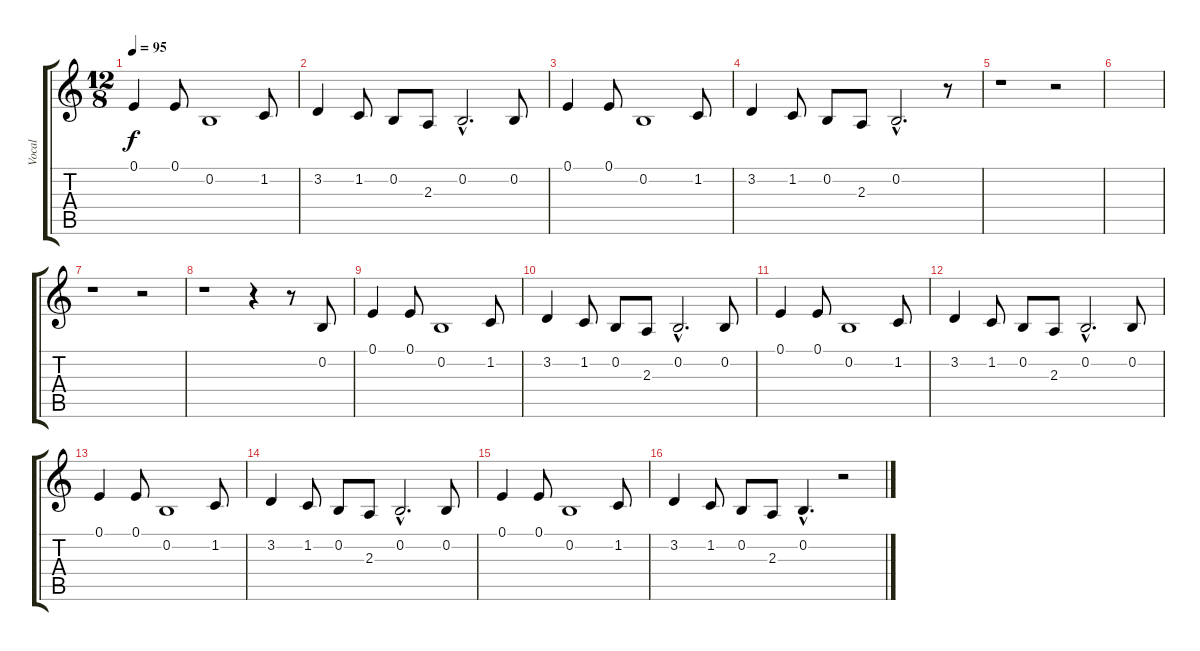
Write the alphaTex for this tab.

\track ("Vocal" "Vocal") {instrument honkytonkpiano}
\staff {score tabs}
\tuning (E4 B3 G3 D3 A2 E2) {hide}
\ts (12 8)
\tempo 95
\clef g2
\ks c
0.1.4{dy f} 0.1.8 0.2.1 1.2.8 |
3.2.4 1.2.8 0.2.8 2.3.8 0.2{hac}.2{d} 0.2.8 |
0.1.4 0.1.8 0.2.1 1.2.8 |
3.2.4 1.2.8 0.2.8 2.3.8 0.2{hac}.2{d} r.8 |
r.1 r.2 |
|
r.1 r.2 |
r.1 r.4 r.8 0.2.8 |
0.1.4 0.1.8 0.2.1 1.2.8 |
3.2.4 1.2.8 0.2.8 2.3.8 0.2{hac}.2{d} 0.2.8 |
0.1.4 0.1.8 0.2.1 1.2.8 |
3.2.4 1.2.8 0.2.8 2.3.8 0.2{hac}.2{d} 0.2.8 |
0.1.4 0.1.8 0.2.1 1.2.8 |
3.2.4 1.2.8 0.2.8 2.3.8 0.2{hac}.2{d} 0.2.8 |
0.1.4 0.1.8 0.2.1 1.2.8 |
3.2.4 1.2.8 0.2.8 2.3.8 0.2{hac}.4{d} r.2
